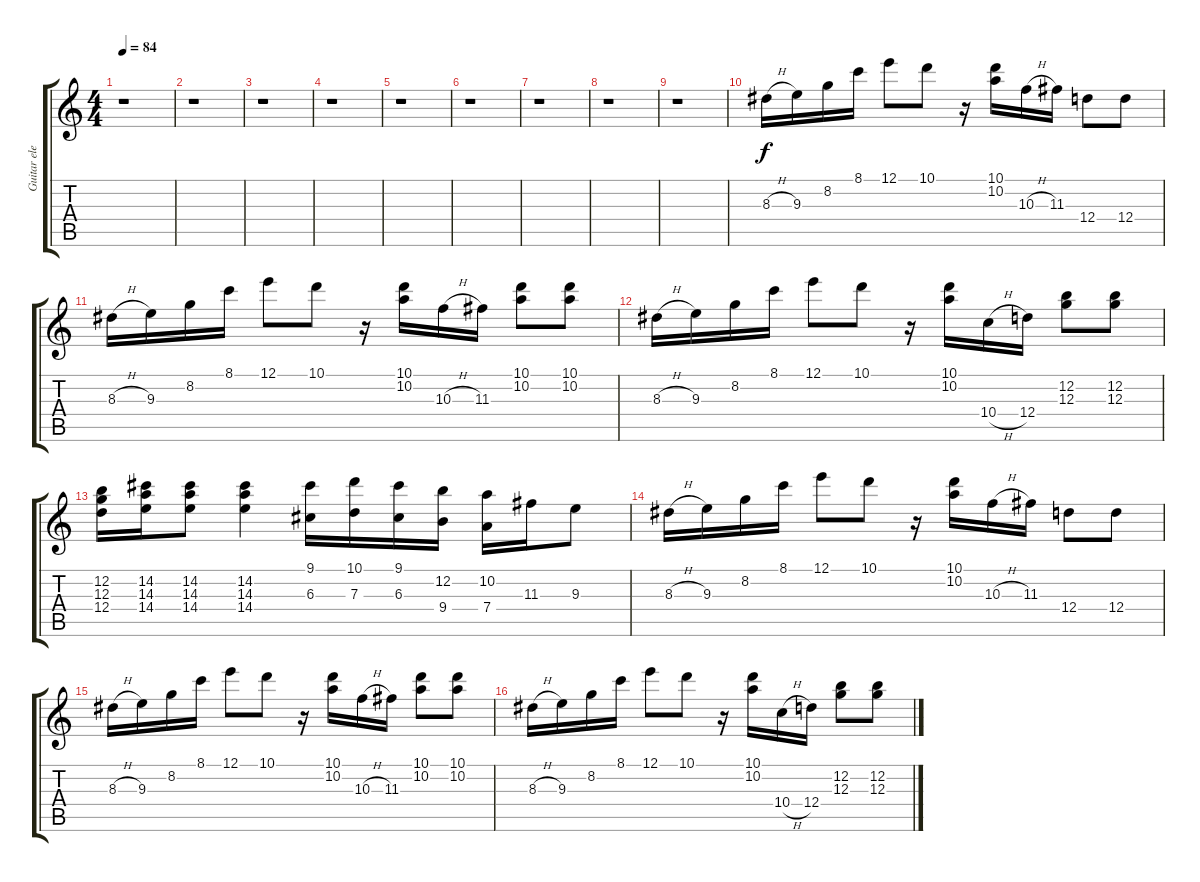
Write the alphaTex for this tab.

\track ("Guitar elec 1" "Guitar ele") {instrument overdrivenguitar}
\staff {score tabs}
\tuning (E4 B3 G3 D3 A2 E2) {hide}
\ts (4 4)
\tempo 84
\clef g2
\ks c
r.1{dy f} |
r.1 |
r.1 |
r.1 |
r.1 |
r.1 |
r.1 |
r.1 |
r.1 |
8.3{h}.16 9.3.16 8.2.16 8.1.16 12.1.8 10.1.8 r.16 (10.1 10.2).16 10.3{h}.16 11.3.16 12.4.8 12.4.8 |
8.3{h}.16 9.3.16 8.2.16 8.1.16 12.1.8 10.1.8 r.16 (10.1 10.2).16 10.3{h}.16 11.3.16 (10.1 10.2).8 (10.1 10.2).8 |
8.3{h}.16 9.3.16 8.2.16 8.1.16 12.1.8 10.1.8 r.16 (10.1 10.2).16 10.4{h}.16 12.4.16 (12.2 12.3).8 (12.2 12.3).8 |
(12.2 12.3 12.4).16 (14.2 14.3 14.4).16 (14.2 14.3 14.4).8 (14.2 14.3 14.4).4 (9.1 6.3).16 (10.1 7.3).16 (9.1 6.3).16 (12.2 9.4).16 (10.2 7.4).16 11.3.16 9.3.8 |
8.3{h}.16 9.3.16 8.2.16 8.1.16 12.1.8 10.1.8 r.16 (10.1 10.2).16 10.3{h}.16 11.3.16 12.4.8 12.4.8 |
8.3{h}.16 9.3.16 8.2.16 8.1.16 12.1.8 10.1.8 r.16 (10.1 10.2).16 10.3{h}.16 11.3.16 (10.1 10.2).8 (10.1 10.2).8 |
8.3{h}.16 9.3.16 8.2.16 8.1.16 12.1.8 10.1.8 r.16 (10.1 10.2).16 10.4{h}.16 12.4.16 (12.2 12.3).8 (12.2 12.3).8
